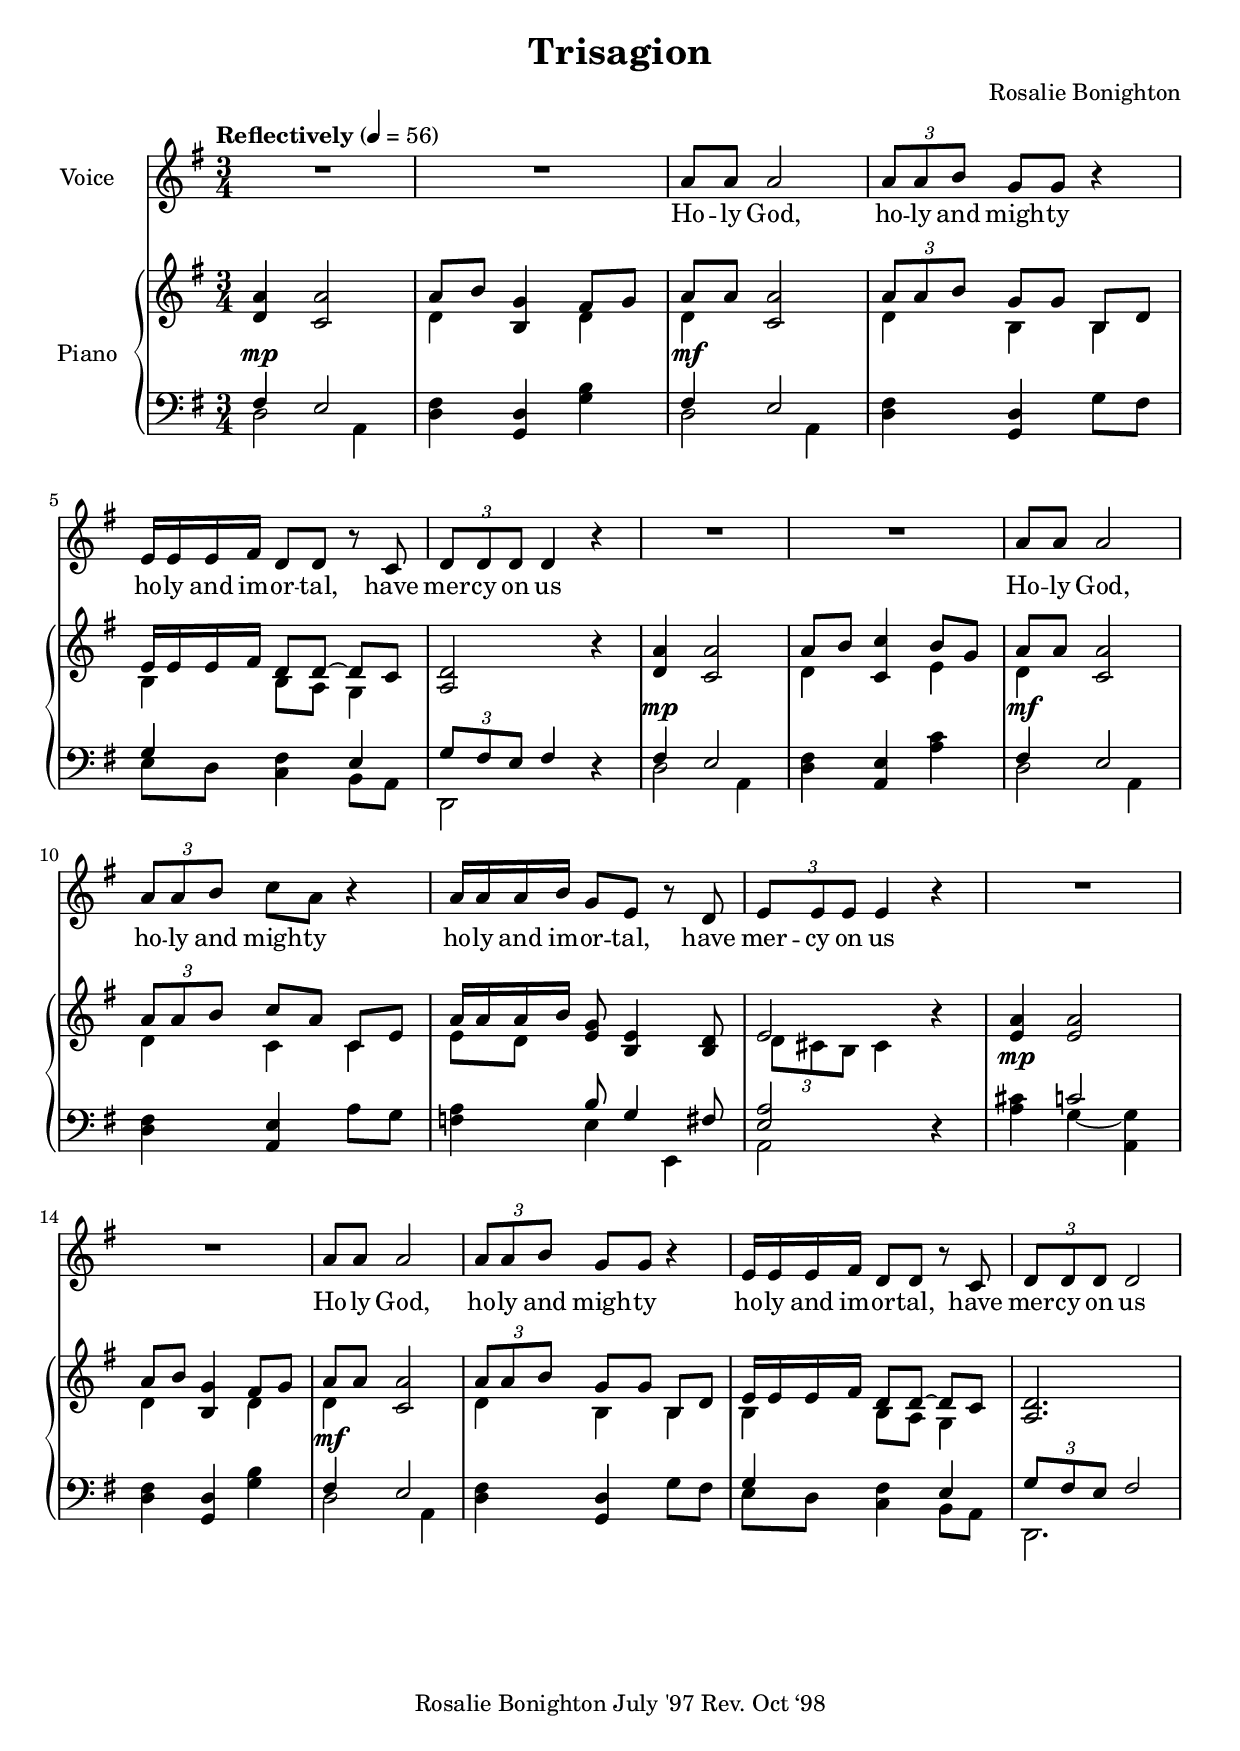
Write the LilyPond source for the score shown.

\version "2.18.2"

\header {
  title = "Trisagion"
  composer = "Rosalie Bonighton"
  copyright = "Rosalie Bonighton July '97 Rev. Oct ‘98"
  % Do not display the default LilyPond footer for this book
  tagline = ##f

}

global = {
  \key g \major
  \time 3/4
}

sopranoVoice = \relative c'' {
  \global
  \dynamicUp
  \tempo \markup {"Reflectively"}4=56
  R2. R2. a8 a8 a2 |\tuplet 3/2 {a8 [a8 b8]} g8 g8 r4|
  e16 [e e fis] d8 [d] r8 c8 \tuplet 3/2 {d [d d]} d4 r4 
  R2. R2. a'8 a8 a2 |\tuplet 3/2 {a8 [a8 b8]} c8 a8 r4|
  a16 [a a b] g8 [e] r8 d8 \tuplet 3/2 {e [e e]} e4 r4 
  R2. R2. a8 a8 a2 |\tuplet 3/2 {a8 [a8 b8]} g8 g r4|
  e16 [e e fis] d8 [d] r8 c8 \tuplet 3/2 {d [d d]} d2 ||
 
  
}

verse = \lyricmode {
  Ho -- ly God, ho -- ly and migh -- ty ho -- ly and im -- or -- tal, have mer -- cy on us
  Ho -- ly God, ho -- ly and migh -- ty ho -- ly and im -- or -- tal, have mer -- cy on us
  Ho -- ly God, ho -- ly and migh -- ty ho -- ly and im -- or -- tal, have mer -- cy on us
}

right = {
  % Music follows here.
  \partcombine
  \relative c'' {\global 	 a4 a2 | a8 b g4 fis8 g a a a2 \tuplet 3/2 {a8 [a b]} 
             g [g] b, d e16 e e fis d8 [d] ~ d [c] d2 r4
             a'4 a2 a8 b c4 b8 g a a a2 \tuplet 3/2 {a8 [a b]} c [a] c, e
             a16 a a b g8 e4 d8  e2 r4 a4 a2 a8  b g4 fis8 g
             a8 a a2 \tuplet 3/2 {a8 [a b]} g [g] b, d e16 [ e e fis] d8 [d] ~ d c d2.
  }
  
  \relative c' {\global d4 c2 d4 b4 d d c2 d4 b b b b8 a g4  a2 r4 
                d4 c2 d4 c e d c2 d4 c c e8 d e b4 b8 \tuplet 3/2 {d8 [cis b]} cis4 r4
                e4 e2 d4 b d d c2 d4 b b b b8 a g4 a2.
  }
  
}

left =  {
  % Music follows here.
  \partcombine
  \relative c'
  {\global  fis,4 e2 fis4  d b' fis e2 fis4 d  g8  fis g4 fis e \tuplet 3/2 { g8 [fis e]} fis4 r4
   fis e2 fis4 e c' fis, e2 fis4 e a8 g a4 b8 g4 fis8 <e a>2 r4 cis'4 c2 fis,4 d b' fis e2 fis4
   d g8 fis g4 fis e \tuplet 3/2 {g8 [ fis e]} fis2|
  }
  
  \relative c' {\global d,2 a4 d4 g,4 g' d2 a4 d g, g'8 fis | e8 d c4 b8 a d,2 
                r4 d'2 a4 d a a' d,2 a4 d a a'8 g |f4 e e, a2 r4|
                a' g ~ <g a,> d g, g' d2 a4 d g, g'8 fis e d c4 b8 a d,2. 
                
  }
 
}

drummusic = \drummode { 
  \repeat unfold 3 { 
     <hh tomml>4 <hh bd toml>4 <hh bd tomh> 
     hh8 hh hh4 hh8 hh8 hh8 hh8 hh4 r4 \tuplet 3/2 {hh8 hh hh} hh8 hh8 r4
     hh16 hh hh hh hh8 hh8 r8 hh \tuplet 3/2 {hh8 hh hh} hh4 r4
   }}

sopranoVoicePart = \new Staff \with {
  instrumentName = "Voice"
  midiInstrument = "choir aahs"
} { \sopranoVoice }
\addlyrics { \verse }

pianoPart = \new PianoStaff \with {
  instrumentName = "Piano"
} <<
  \new Staff = "right" \with {
    midiInstrument = "acoustic grand"
    \consists "Merge_rests_engraver"
  } \right
   \new Dynamics 
  { c2.\mp r  c\mf r r r c\mp r  c\mf r r r c\mp r  c\mf r r r  }
  \new Staff = "left" \with {
    midiInstrument = "acoustic grand"
  } { \set Staff.aDueText = ##f \clef bass \left }
 
>>
drumPart= \new DrumStaff \drummusic


\score {
  <<
    \sopranoVoicePart
    \pianoPart
  >>
  \layout { }
  \midi {
    \tempo 4=56
  }
}
